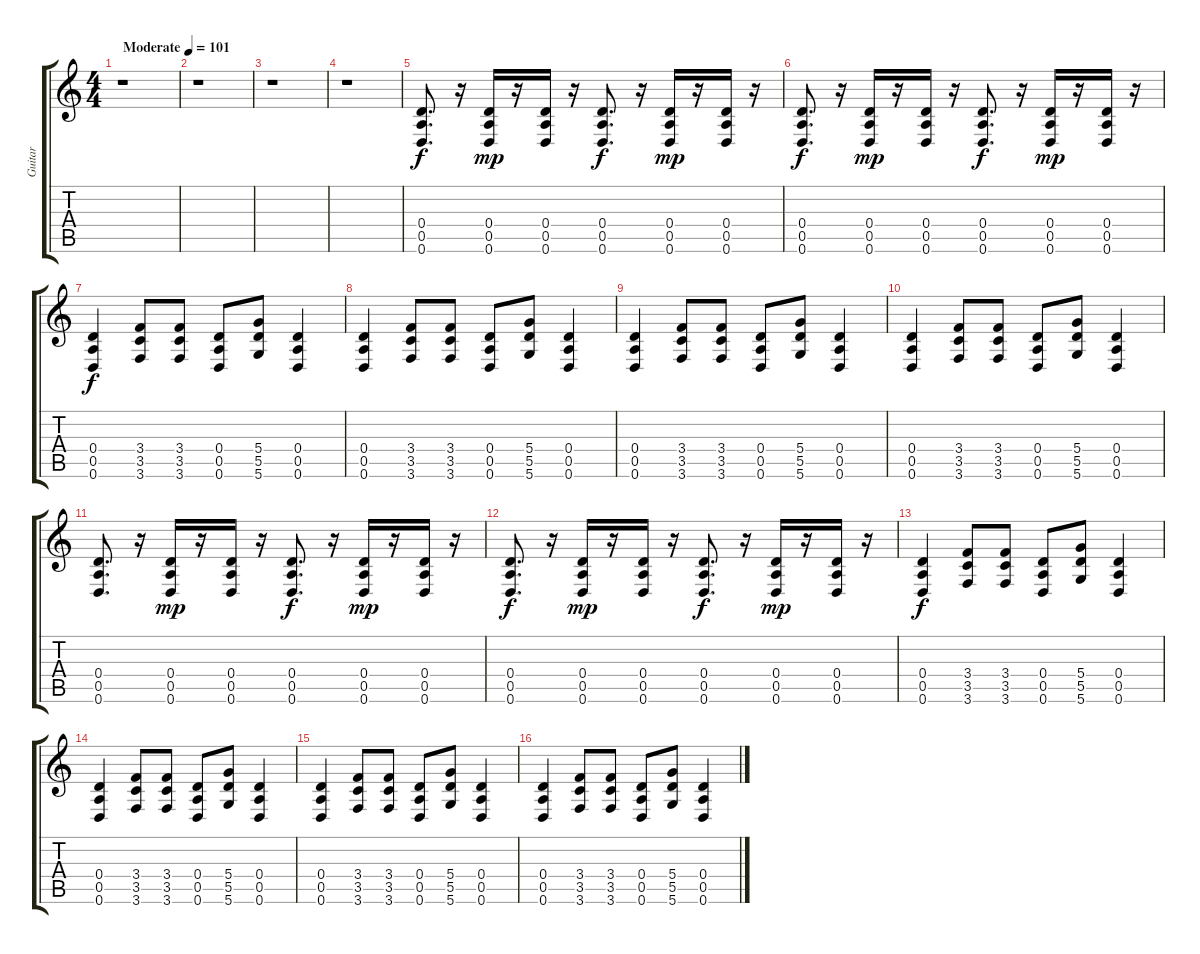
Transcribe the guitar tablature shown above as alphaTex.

\track ("Guitar" "Guitar") {instrument distortionguitar}
\staff {score tabs}
\tuning (E4 B3 G3 D3 A2 D2) {hide}
\ts (4 4)
\tempo (101 "Moderate")
\clef g2
\ks c
r.1{dy f instrument distortionguitar} |
r.1 |
r.1 |
r.1 |
(0.4 0.5 0.6).8{d} r.16 (0.4 0.5 0.6).16{dy mp} r.16 (0.4 0.5 0.6).16 r.16 (0.4 0.5 0.6).8{d dy f} r.16 (0.4 0.5 0.6).16{dy mp} r.16 (0.4 0.5 0.6).16 r.16 |
(0.4 0.5 0.6).8{d dy f} r.16 (0.4 0.5 0.6).16{dy mp} r.16 (0.4 0.5 0.6).16 r.16 (0.4 0.5 0.6).8{d dy f} r.16 (0.4 0.5 0.6).16{dy mp} r.16 (0.4 0.5 0.6).16 r.16 |
(0.4 0.5 0.6).4{dy f} (3.4 3.5 3.6).8 (3.4 3.5 3.6).8 (0.4 0.5 0.6).8 (5.4 5.5 5.6).8 (0.4 0.5 0.6).4 |
(0.4 0.5 0.6).4 (3.4 3.5 3.6).8 (3.4 3.5 3.6).8 (0.4 0.5 0.6).8 (5.4 5.5 5.6).8 (0.4 0.5 0.6).4 |
(0.4 0.5 0.6).4 (3.4 3.5 3.6).8 (3.4 3.5 3.6).8 (0.4 0.5 0.6).8 (5.4 5.5 5.6).8 (0.4 0.5 0.6).4 |
(0.4 0.5 0.6).4 (3.4 3.5 3.6).8 (3.4 3.5 3.6).8 (0.4 0.5 0.6).8 (5.4 5.5 5.6).8 (0.4 0.5 0.6).4 |
(0.4 0.5 0.6).8{d} r.16 (0.4 0.5 0.6).16{dy mp} r.16 (0.4 0.5 0.6).16 r.16 (0.4 0.5 0.6).8{d dy f} r.16 (0.4 0.5 0.6).16{dy mp} r.16 (0.4 0.5 0.6).16 r.16 |
(0.4 0.5 0.6).8{d dy f} r.16 (0.4 0.5 0.6).16{dy mp} r.16 (0.4 0.5 0.6).16 r.16 (0.4 0.5 0.6).8{d dy f} r.16 (0.4 0.5 0.6).16{dy mp} r.16 (0.4 0.5 0.6).16 r.16 |
(0.4 0.5 0.6).4{dy f} (3.4 3.5 3.6).8 (3.4 3.5 3.6).8 (0.4 0.5 0.6).8 (5.4 5.5 5.6).8 (0.4 0.5 0.6).4 |
(0.4 0.5 0.6).4 (3.4 3.5 3.6).8 (3.4 3.5 3.6).8 (0.4 0.5 0.6).8 (5.4 5.5 5.6).8 (0.4 0.5 0.6).4 |
(0.4 0.5 0.6).4 (3.4 3.5 3.6).8 (3.4 3.5 3.6).8 (0.4 0.5 0.6).8 (5.4 5.5 5.6).8 (0.4 0.5 0.6).4 |
(0.4 0.5 0.6).4 (3.4 3.5 3.6).8 (3.4 3.5 3.6).8 (0.4 0.5 0.6).8 (5.4 5.5 5.6).8 (0.4 0.5 0.6).4
